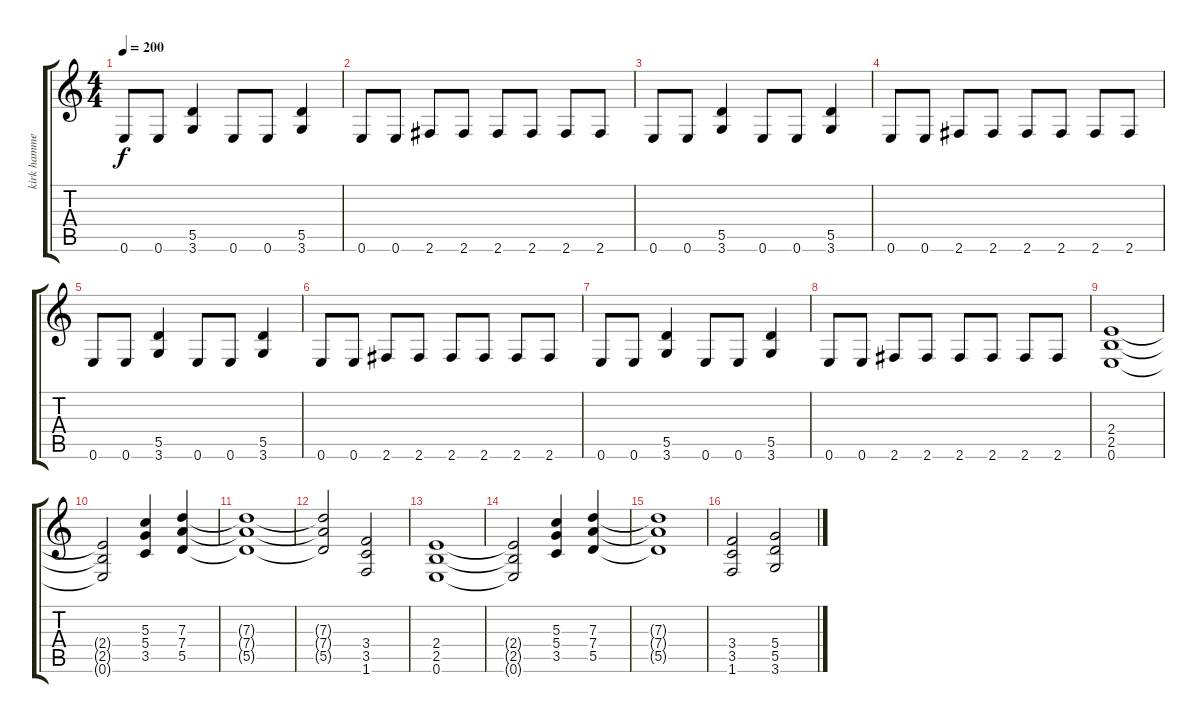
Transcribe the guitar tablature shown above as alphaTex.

\track ("kirk hammett" "kirk hamme") {instrument distortionguitar}
\staff {score tabs}
\tuning (E4 B3 G3 D3 A2 E2) {hide}
\ts (4 4)
\tempo 200
\clef g2
\ks c
0.6.8{dy f} 0.6.8 (5.5 3.6).4 0.6.8 0.6.8 (5.5 3.6).4 |
0.6.8 0.6.8 2.6.8 2.6.8 2.6.8 2.6.8 2.6.8 2.6.8 |
0.6.8 0.6.8 (5.5 3.6).4 0.6.8 0.6.8 (5.5 3.6).4 |
0.6.8 0.6.8 2.6.8 2.6.8 2.6.8 2.6.8 2.6.8 2.6.8 |
0.6.8 0.6.8 (5.5 3.6).4 0.6.8 0.6.8 (5.5 3.6).4 |
0.6.8 0.6.8 2.6.8 2.6.8 2.6.8 2.6.8 2.6.8 2.6.8 |
0.6.8 0.6.8 (5.5 3.6).4 0.6.8 0.6.8 (5.5 3.6).4 |
0.6.8 0.6.8 2.6.8 2.6.8 2.6.8 2.6.8 2.6.8 2.6.8 |
(2.4 2.5 0.6).1 |
(2.4{t} 2.5{t} 0.6{t}).2 (5.3 5.4 3.5).4 (7.3 7.4 5.5).4 |
(7.3{t} 7.4{t} 5.5{t}).1 |
(7.3{t} 7.4{t} 5.5{t}).2 (3.4 3.5 1.6).2 |
(2.4 2.5 0.6).1 |
(2.4{t} 2.5{t} 0.6{t}).2 (5.3 5.4 3.5).4 (7.3 7.4 5.5).4 |
(7.3{t} 7.4{t} 5.5{t}).1 |
(3.4 3.5 1.6).2 (5.4 5.5 3.6).2
